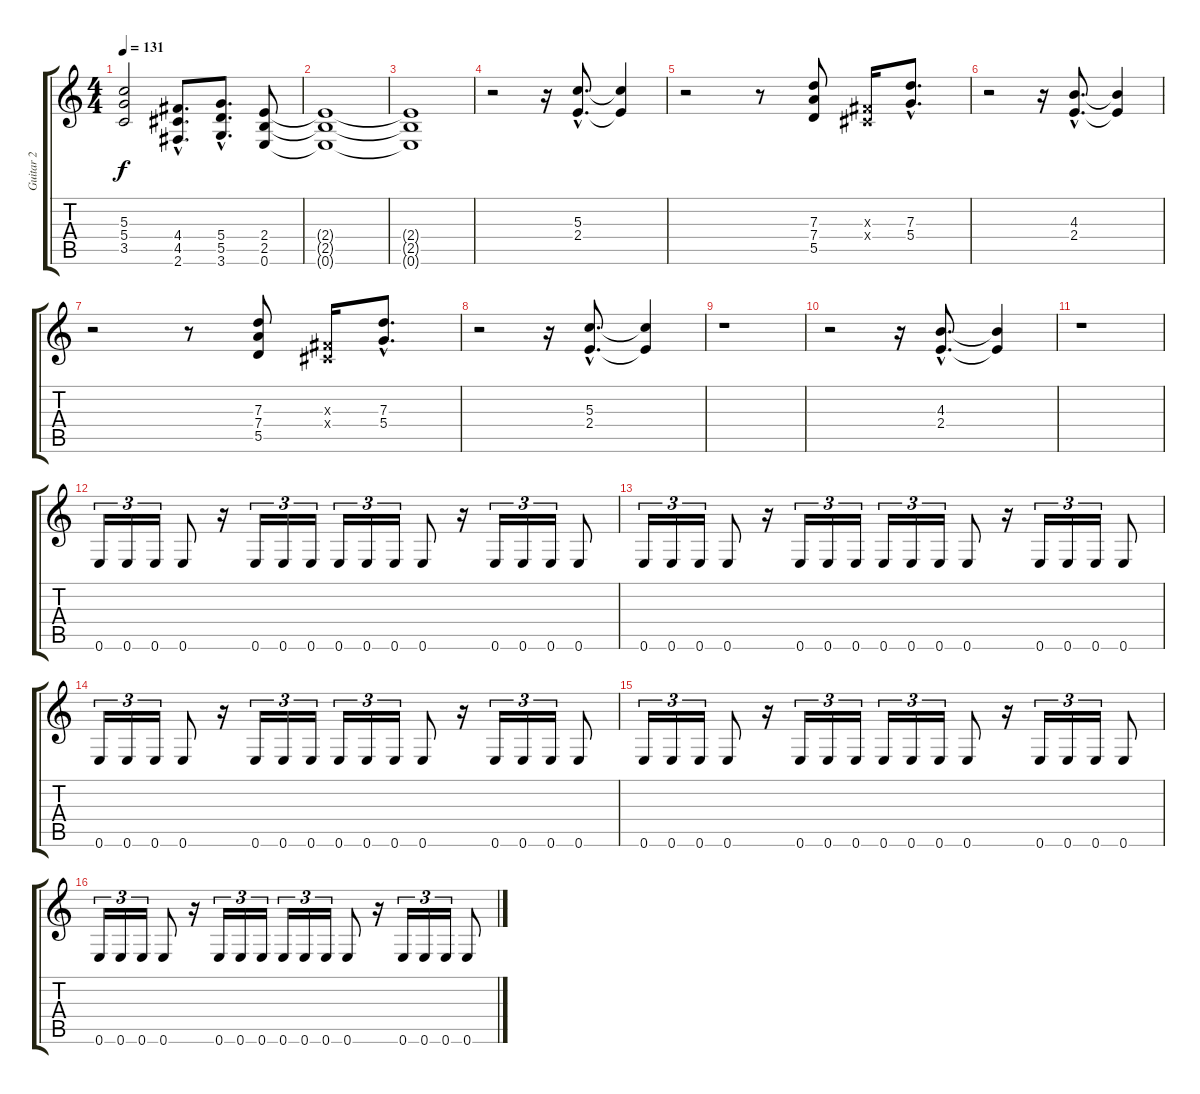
\track ("Guitar 2" "Guitar 2") {instrument overdrivenguitar}
\staff {score tabs}
\tuning (E4 B3 G3 D3 A2 E2) {hide}
\ts (4 4)
\tempo 131
\clef g2
\ks c
(5.3{t} 5.4{t} 3.5{t}).2{dy f} (4.4{hac} 4.5{hac} 2.6{hac}).8{d} (5.4{hac} 5.5{hac} 3.6{hac}).8{d} (2.4 2.5 0.6).8 |
(2.4{t} 2.5{t} 0.6{t}).1 |
(2.4{t} 2.5{t} 0.6{t}).1 |
r.2 r.16 (5.3{hac} 2.4{hac}).8{d} (5.3{t} 2.4{t}).4 |
r.2 r.8 (7.3 7.4 5.5).8 (-1.3{x} -1.4{x}).16 (7.3{hac} 5.4{hac}).8{d} |
r.2 r.16 (4.3{hac} 2.4{hac}).8{d} (4.3{t} 2.4{t}).4 |
r.2 r.8 (7.3 7.4 5.5).8 (-1.3{x} -1.4{x}).16 (7.3{hac} 5.4{hac}).8{d} |
r.2 r.16 (5.3{hac} 2.4{hac}).8{d} (5.3{t} 2.4{t}).4 |
r.1 |
r.2 r.16 (4.3{hac} 2.4{hac}).8{d} (4.3{t} 2.4{t}).4 |
r.1 |
0.6.16{tu (3 2)} 0.6.16{tu (3 2)} 0.6.16{tu (3 2)} 0.6.8 r.16 0.6.16{tu (3 2)} 0.6.16{tu (3 2)} 0.6.16{tu (3 2)} 0.6.16{tu (3 2)} 0.6.16{tu (3 2)} 0.6.16{tu (3 2)} 0.6.8 r.16 0.6.16{tu (3 2)} 0.6.16{tu (3 2)} 0.6.16{tu (3 2)} 0.6.8 |
0.6.16{tu (3 2)} 0.6.16{tu (3 2)} 0.6.16{tu (3 2)} 0.6.8 r.16 0.6.16{tu (3 2)} 0.6.16{tu (3 2)} 0.6.16{tu (3 2)} 0.6.16{tu (3 2)} 0.6.16{tu (3 2)} 0.6.16{tu (3 2)} 0.6.8 r.16 0.6.16{tu (3 2)} 0.6.16{tu (3 2)} 0.6.16{tu (3 2)} 0.6.8 |
0.6.16{tu (3 2)} 0.6.16{tu (3 2)} 0.6.16{tu (3 2)} 0.6.8 r.16 0.6.16{tu (3 2)} 0.6.16{tu (3 2)} 0.6.16{tu (3 2)} 0.6.16{tu (3 2)} 0.6.16{tu (3 2)} 0.6.16{tu (3 2)} 0.6.8 r.16 0.6.16{tu (3 2)} 0.6.16{tu (3 2)} 0.6.16{tu (3 2)} 0.6.8 |
0.6.16{tu (3 2)} 0.6.16{tu (3 2)} 0.6.16{tu (3 2)} 0.6.8 r.16 0.6.16{tu (3 2)} 0.6.16{tu (3 2)} 0.6.16{tu (3 2)} 0.6.16{tu (3 2)} 0.6.16{tu (3 2)} 0.6.16{tu (3 2)} 0.6.8 r.16 0.6.16{tu (3 2)} 0.6.16{tu (3 2)} 0.6.16{tu (3 2)} 0.6.8 |
0.6.16{tu (3 2)} 0.6.16{tu (3 2)} 0.6.16{tu (3 2)} 0.6.8 r.16 0.6.16{tu (3 2)} 0.6.16{tu (3 2)} 0.6.16{tu (3 2)} 0.6.16{tu (3 2)} 0.6.16{tu (3 2)} 0.6.16{tu (3 2)} 0.6.8 r.16 0.6.16{tu (3 2)} 0.6.16{tu (3 2)} 0.6.16{tu (3 2)} 0.6.8
